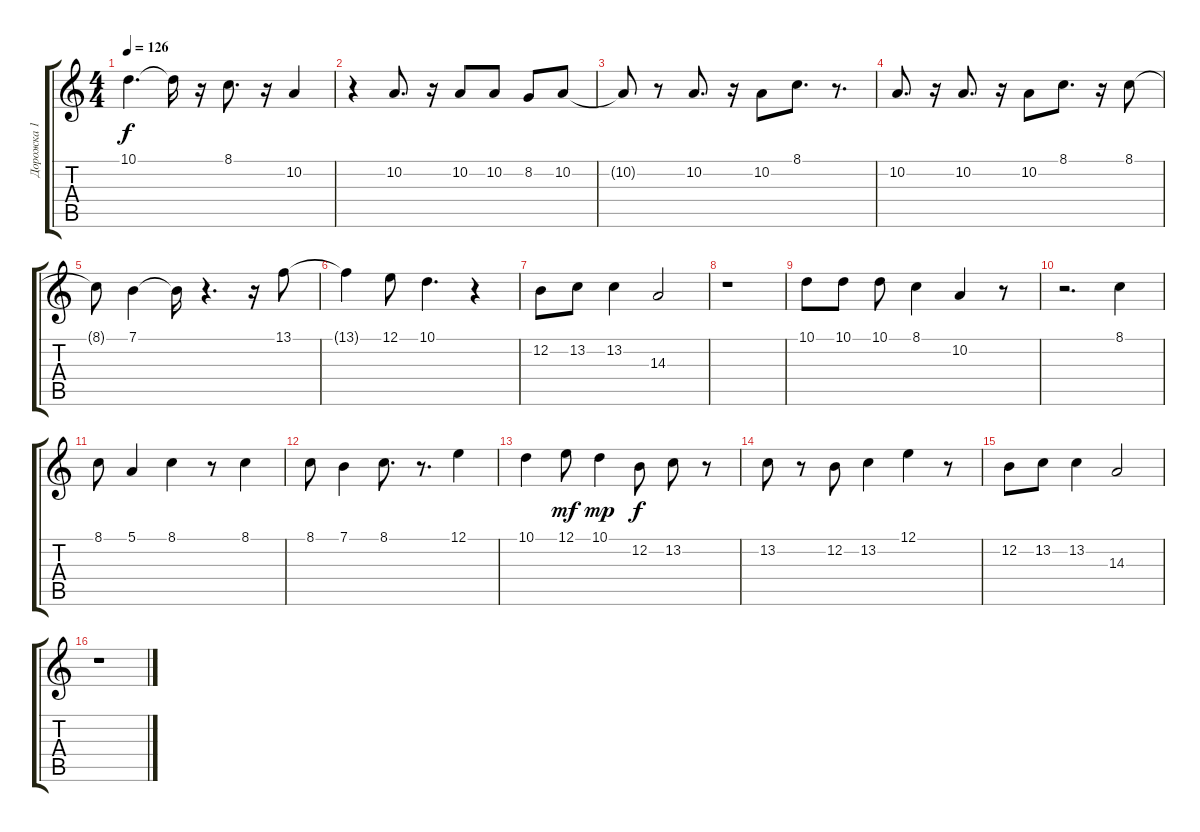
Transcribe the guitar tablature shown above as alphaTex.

\track ("Дорожка 1" "Дорожка 1") {instrument acousticgrandpiano}
\staff {score tabs}
\tuning (E4 B3 G3 D3 A2 E2) {hide}
\ts (4 4)
\tempo 126
\clef g2
\ks c
10.1.4{d dy f} 10.1{t}.16 r.16 8.1.8{d} r.16 10.2.4 |
r.4 10.2.8{d} r.16 10.2.8 10.2.8 8.2.8 10.2.8 |
10.2{t}.8 r.8 10.2.8{d} r.16 10.2.8 8.1.8{d} r.8{d} |
10.2.8{d} r.16 10.2.8{d} r.16 10.2.8 8.1.8{d} r.16 8.1.8 |
8.1{t}.8 7.1.4 7.1{t}.16 r.4{d} r.16 13.1.8 |
13.1{t}.4 12.1.8 10.1.4{d} r.4 |
12.2.8 13.2.8 13.2.4 14.3.2 |
r.1 |
10.1.8 10.1.8 10.1.8 8.1.4 10.2.4 r.8 |
r.2{d} 8.1.4 |
8.1.8 5.1.4 8.1.4 r.8 8.1.4 |
8.1.8 7.1.4 8.1.8{d} r.8{d} 12.1.4 |
10.1.4 12.1.8{dy mf} 10.1.4{dy mp} 12.2.8{dy f} 13.2.8 r.8 |
13.2.8 r.8 12.2.8 13.2.4 12.1.4 r.8 |
12.2.8 13.2.8 13.2.4 14.3.2 |
r.1
